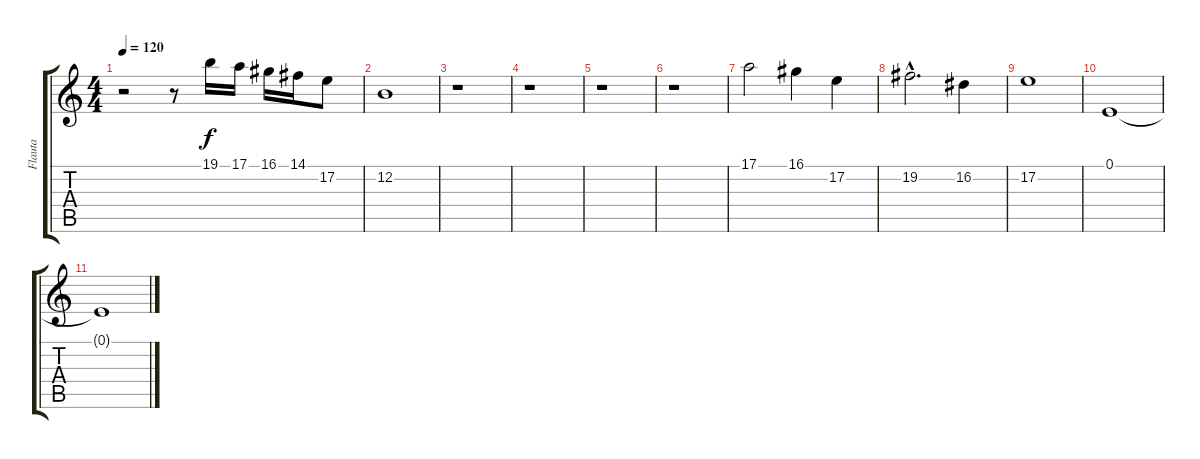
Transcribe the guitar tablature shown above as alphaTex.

\track ("Flauta" "Flauta") {instrument synthvoice}
\staff {score tabs}
\tuning (E4 B3 G3 D3 A2 E2) {hide}
\ts (4 4)
\tempo 120
\clef g2
\ks c
r.2{dy f} r.8 19.1.16 17.1.16 16.1.16 14.1.16 17.2.8 |
12.2.1 |
r.1 |
r.1 |
r.1 |
r.1 |
17.1.2 16.1.4 17.2.4 |
19.2{hac}.2{d} 16.2.4 |
17.2.1 |
0.1.1{instrument reversecymbal} |
0.1{t}.1
